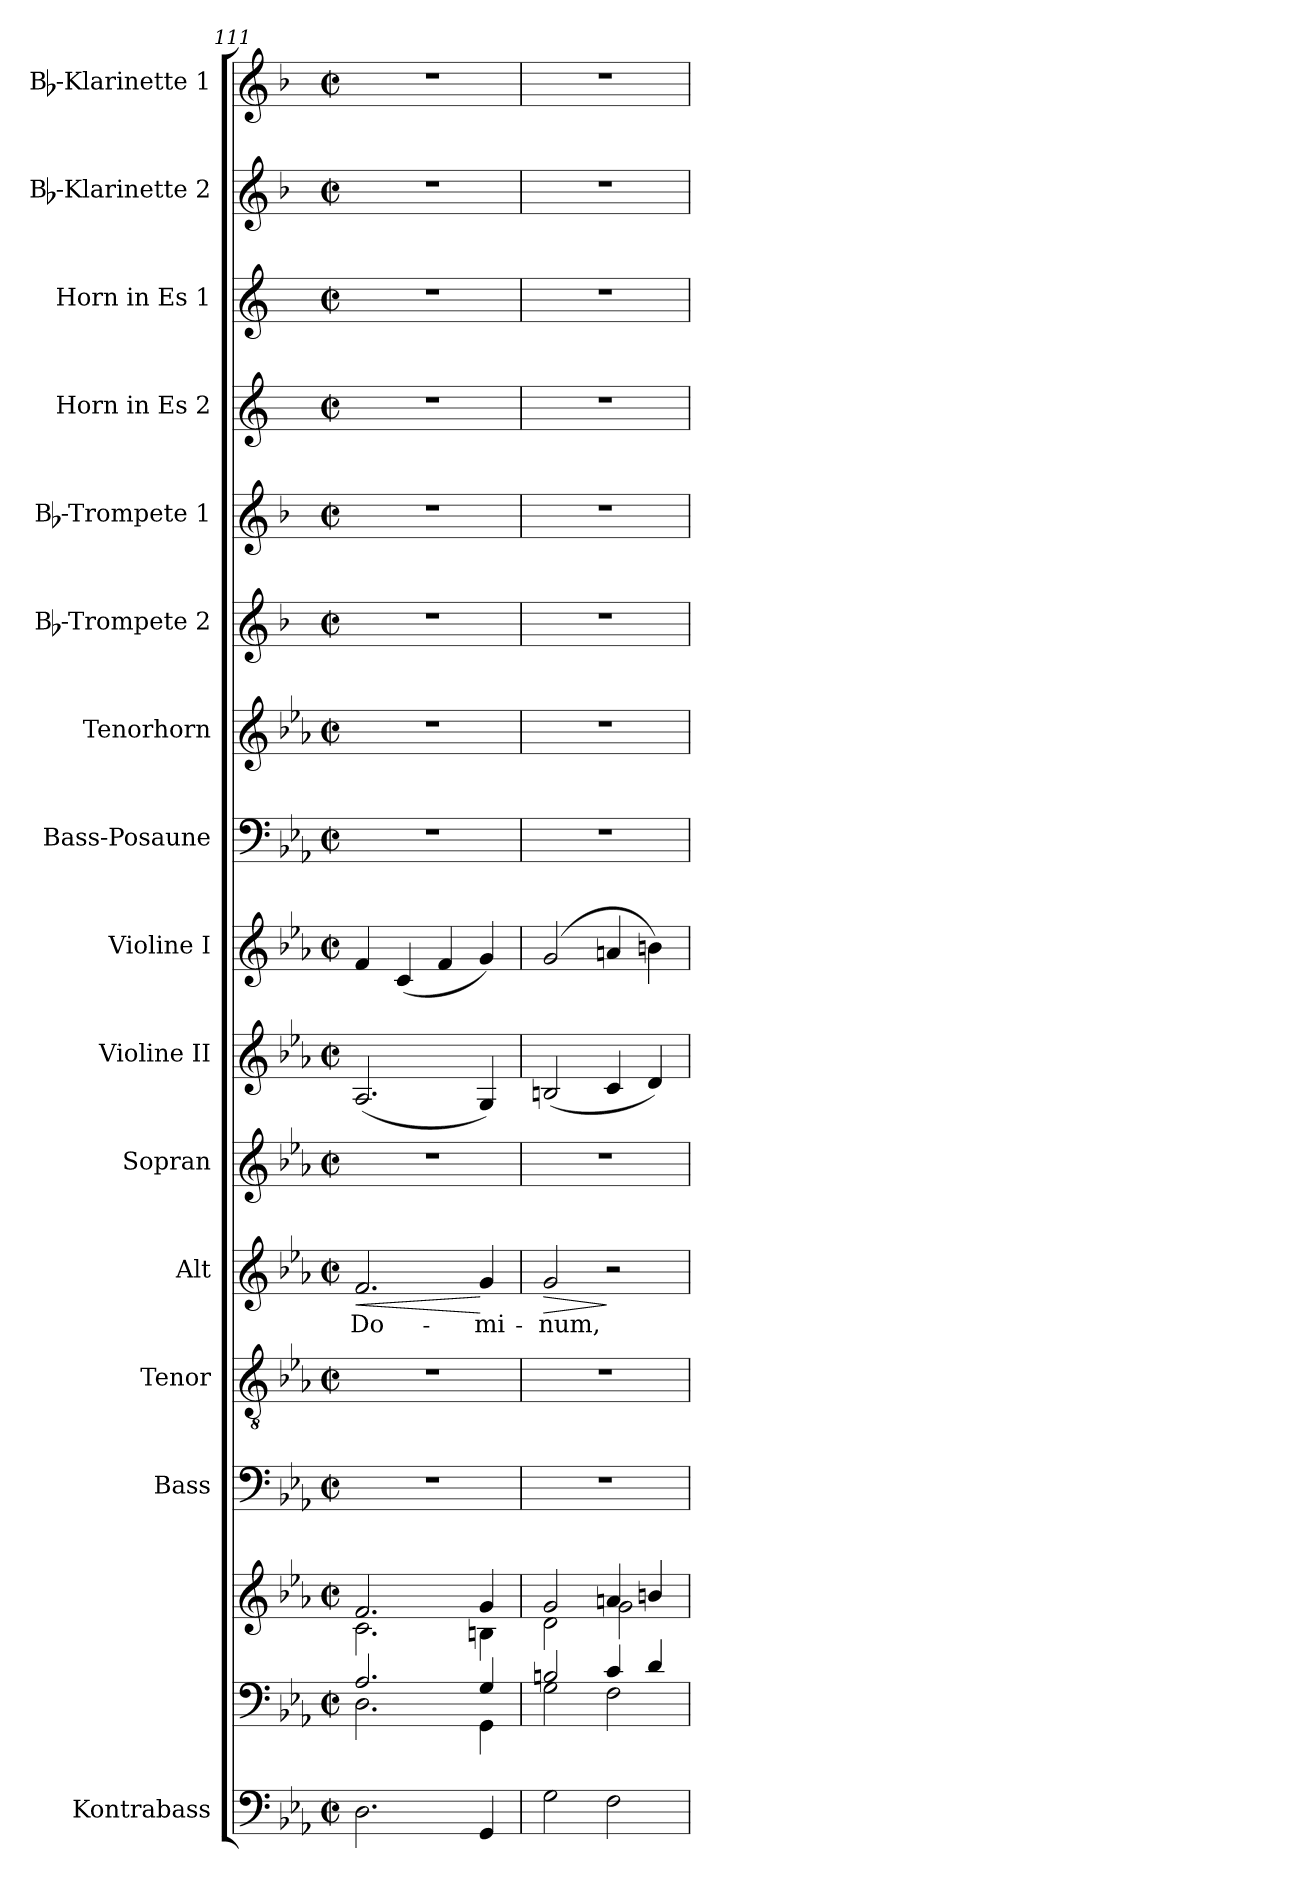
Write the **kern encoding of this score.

**kern	**kern	**kern	**kern	**kern	**kern	**text	**dynam	**kern	**kern	**kern	**kern	**kern	**kern	**kern	**kern	**kern	**kern	**kern
*part16	*part15	*part15	*part14	*part13	*part12	*part12	*part12	*part11	*part10	*part9	*part8	*part7	*part6	*part5	*part4	*part3	*part2	*part1
*staff17	*staff16	*staff15	*staff14	*staff13	*staff12	*staff12	*staff12	*staff11	*staff10	*staff9	*staff8	*staff7	*staff6	*staff5	*staff4	*staff3	*staff2	*staff1
*I"Kontrabass	*	*	*I"Bass	*I"Tenor	*I"Alt	*	*	*I"Sopran	*I"Violine II	*I"Violine I	*I"Bass-Posaune	*I"Tenorhorn	*I"Bb-Trompete 2	*I"Bb-Trompete 1	*I"Horn in Es 2	*I"Horn in Es 1	*I"Bb-Klarinette 2	*I"Bb-Klarinette 1
*I'Kb.	*	*	*I'B.	*I'T.	*I'A.	*	*	*I'S.	*I'Vl. II	*I'Vl. I	*I'B. Pos.	*I'T. Hrn.	*I'Bb Trp. 2	*I'Bb Trp. 1	*	*	*I'Bb Kl. 2	*I'Bb Kl. 1
*clefF4	*clefF4	*clefG2	*clefF4	*clefGv2	*clefG2	*	*	*clefG2	*clefG2	*clefG2	*clefF4	*clefG2	*clefG2	*clefG2	*clefG2	*clefG2	*clefG2	*clefG2
*ITrd7c12	*	*	*	*	*	*	*	*	*	*	*	*ITrd8c14	*ITrd1c2	*ITrd1c2	*ITrd5c9	*ITrd5c9	*ITrd1c2	*ITrd1c2
*k[b-e-a-]	*k[b-e-a-]	*k[b-e-a-]	*k[b-e-a-]	*k[b-e-a-]	*k[b-e-a-]	*	*	*k[b-e-a-]	*k[b-e-a-]	*k[b-e-a-]	*k[b-e-a-]	*k[b-e-a-]	*k[b-e-a-]	*k[b-e-a-]	*k[b-e-a-]	*k[b-e-a-]	*k[b-e-a-]	*k[b-e-a-]
*E-:	*E-:	*E-:	*E-:	*E-:	*E-:	*	*	*E-:	*E-:	*E-:	*E-:	*E-:	*E-:	*E-:	*E-:	*E-:	*E-:	*E-:
*M2/2	*M2/2	*M2/2	*M2/2	*M2/2	*M2/2	*	*	*M2/2	*M2/2	*M2/2	*M2/2	*M2/2	*M2/2	*M2/2	*M2/2	*M2/2	*M2/2	*M2/2
*met(c|)	*met(c|)	*met(c|)	*met(c|)	*met(c|)	*met(c|)	*	*	*met(c|)	*met(c|)	*met(c|)	*met(c|)	*met(c|)	*met(c|)	*met(c|)	*met(c|)	*met(c|)	*met(c|)	*met(c|)
=111	=111	=111	=111	=111	=111	=111	=111	=111	=111	=111	=111	=111	=111	=111	=111	=111	=111	=111
*	*^	*^	*	*	*	*	*	*	*	*	*	*	*	*	*	*	*	*
!	!	!	!	!	!	!	!	!LO:LY:b	!LO:HP:b	!	!	!	!	!	!	!	!	!	!	!
2.DD\	2.A-/	2.D\	2.f/	2.c\	1r	1r	2.f/	Do-	<	1r	(<2.A-/	4f/	1r	1r	1r	1r	1r	1r	1r	1r
.	.	.	.	.	.	.	.	.	.	.	.	(<4c/	.	.	.	.	.	.	.	.
.	.	.	.	.	.	.	.	.	.	.	.	4f/	.	.	.	.	.	.	.	.
!	!	!	!	!	!	!	!	!LO:LY:b	!	!	!	!	!	!	!	!	!	!	!	!
4GGG/	4G/	4GG\	4g/	4Bn\	.	.	4g/	-mi-	[	.	4G/)	4g/)	.	.	.	.	.	.	.	.
=112	=112	=112	=112	=112	=112	=112	=112	=112	=112	=112	=112	=112	=112	=112	=112	=112	=112	=112	=112	=112
!	!	!	!	!	!	!	!	!LO:LY:b	!LO:HP:b	!	!	!	!	!	!	!	!	!	!	!
2GG\	2Bn/	2G\	2g/	2d\	1r	1r	2g/	-num,	>	1r	(<2Bn/	(2g/	1r	1r	1r	1r	1r	1r	1r	1r
2FF\	4c/	2F\	4an/	2g\	.	.	2r	.	]	.	4c/	4an/	.	.	.	.	.	.	.	.
.	4d/	.	4bn/	.	.	.	.	.	.	.	4d/)	4bn\)	.	.	.	.	.	.	.	.
*	*v	*v	*	*	*	*	*	*	*	*	*	*	*	*	*	*	*	*	*	*
*	*	*v	*v	*	*	*	*	*	*	*	*	*	*	*	*	*	*	*	*
=	=	=	=	=	=	=	=	=	=	=	=	=	=	=	=	=	=	=
*-	*-	*-	*-	*-	*-	*-	*-	*-	*-	*-	*-	*-	*-	*-	*-	*-	*-	*-
